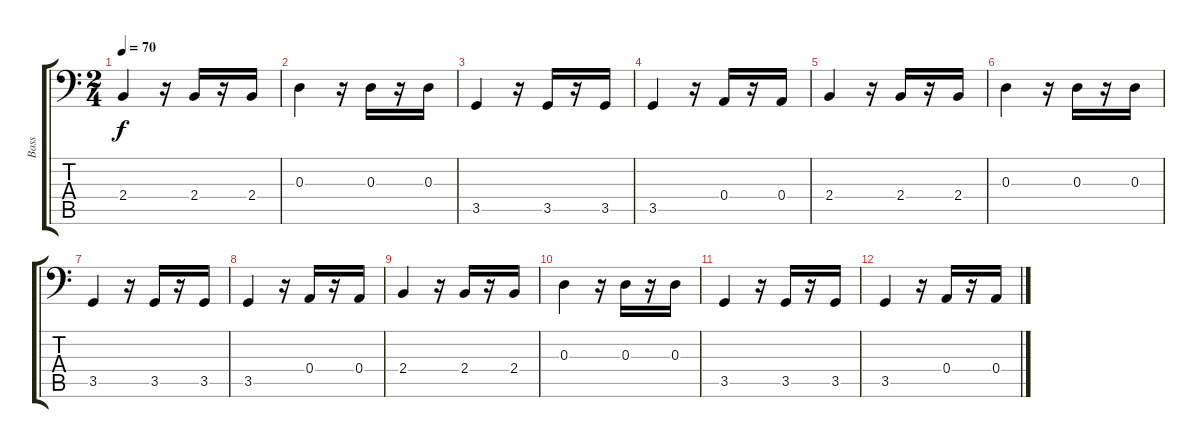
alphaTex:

\track ("Bass" "Bass") {instrument fretlessbass}
\staff {score tabs}
\tuning (C3 G2 D2 A1 E1 B0) {hide}
\ts (2 4)
\tempo 70
\clef f4
\ks c
2.4.4{dy f} r.16 2.4.16 r.16 2.4.16 |
0.3.4 r.16 0.3.16 r.16 0.3.16 |
3.5.4 r.16 3.5.16 r.16 3.5.16 |
3.5.4 r.16 0.4.16 r.16 0.4.16 |
2.4.4 r.16 2.4.16 r.16 2.4.16 |
0.3.4 r.16 0.3.16 r.16 0.3.16 |
3.5.4 r.16 3.5.16 r.16 3.5.16 |
3.5.4 r.16 0.4.16 r.16 0.4.16 |
2.4.4 r.16 2.4.16 r.16 2.4.16 |
0.3.4 r.16 0.3.16 r.16 0.3.16 |
3.5.4 r.16 3.5.16 r.16 3.5.16 |
3.5.4 r.16 0.4.16 r.16 0.4.16
